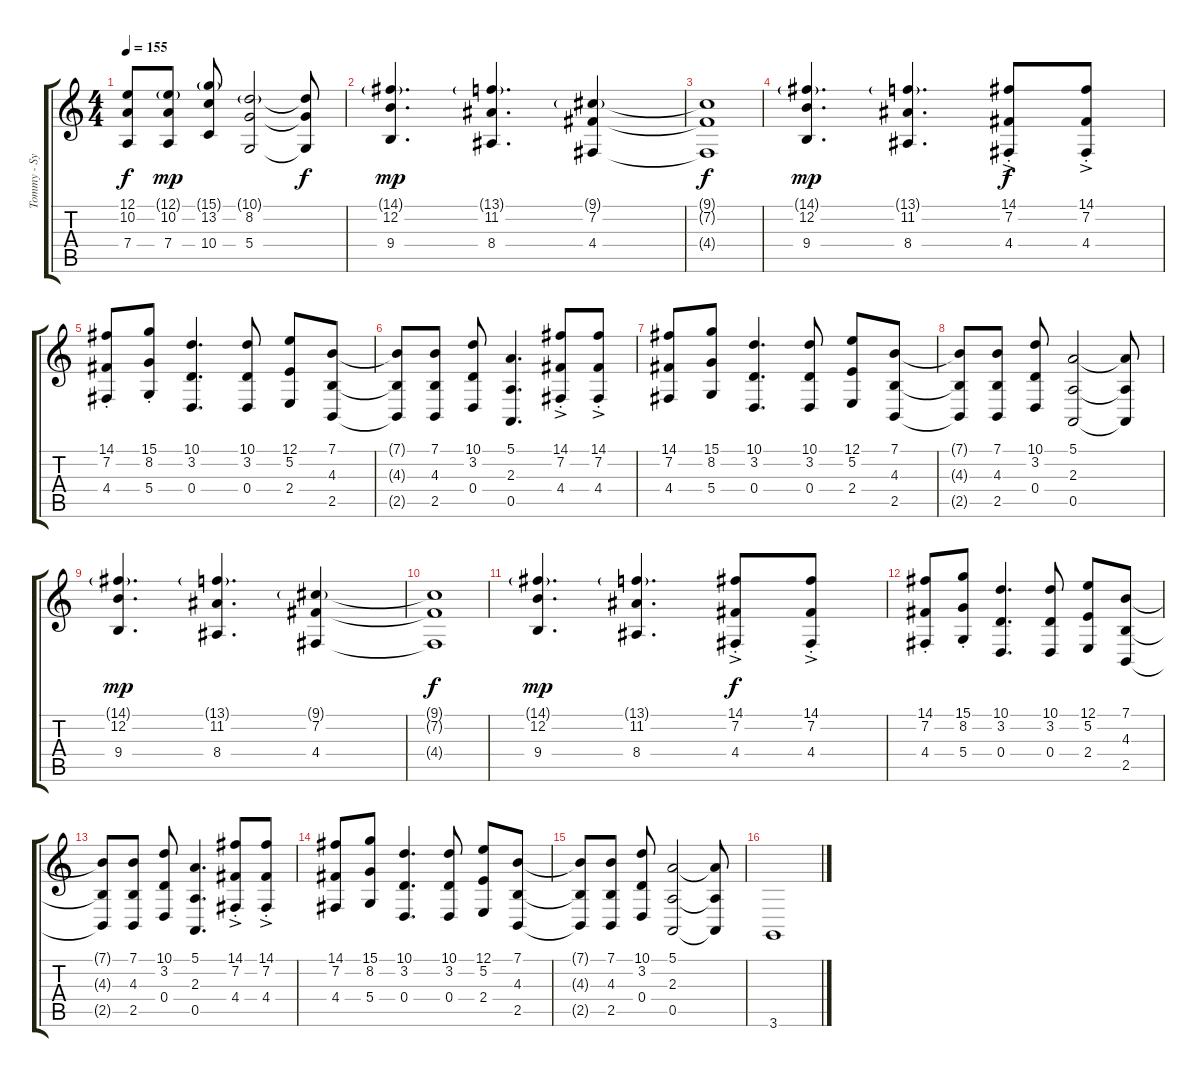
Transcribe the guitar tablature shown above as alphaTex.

\track ("Tommy - Synth" "Tommy - Sy") {instrument synthstrings1}
\staff {score tabs}
\tuning (E4 B3 G3 D3 A2 E2) {hide}
\ts (4 4)
\tempo 155
\clef g2
\ks c
(12.1{t} 10.2{t} 7.4{t}).8{dy f} (12.1{g} 10.2 7.4).8{dy mp} (15.1{g} 13.2 10.4).8 (10.1{g} 8.2 5.4).2 (10.1{t} 8.2{t} 5.4{t}).8{dy f} |
(14.1{g} 12.2 9.4).4{d dy mp} (13.1{g} 11.2 8.4).4{d} (9.1{g} 7.2 4.4).4 |
(9.1{t} 7.2{t} 4.4{t}).1{dy f} |
(14.1{g} 12.2 9.4).4{d dy mp} (13.1{g} 11.2 8.4).4{d} (14.1{ac st} 7.2{ac st} 4.4{ac st}).8{dy f} (14.1{ac st} 7.2{ac st} 4.4{ac st}).8 |
(14.1{st} 7.2{st} 4.4{st}).8 (15.1{st} 8.2{st} 5.4{st}).8 (10.1 3.2 0.4).4{d} (10.1 3.2 0.4).8 (12.1 5.2 2.4).8 (7.1 4.3 2.5).8 |
(7.1{t} 4.3{t} 2.5{t}).8 (7.1 4.3 2.5).8 (10.1 3.2 0.4).8 (5.1 2.3 0.5).4{d} (14.1{ac st} 7.2{ac st} 4.4{ac st}).8 (14.1{ac st} 7.2{ac st} 4.4{ac st}).8 |
(14.1 7.2 4.4).8 (15.1 8.2 5.4).8 (10.1 3.2 0.4).4{d} (10.1 3.2 0.4).8 (12.1 5.2 2.4).8 (7.1 4.3 2.5).8 |
(7.1{t} 4.3{t} 2.5{t}).8 (7.1 4.3 2.5).8 (10.1 3.2 0.4).8 (5.1 2.3 0.5).2 (5.1{t} 2.3{t} 0.5{t}).8 |
(14.1{g} 12.2 9.4).4{d dy mp} (13.1{g} 11.2 8.4).4{d} (9.1{g} 7.2 4.4).4 |
(9.1{t} 7.2{t} 4.4{t}).1{dy f} |
(14.1{g} 12.2 9.4).4{d dy mp} (13.1{g} 11.2 8.4).4{d} (14.1{ac st} 7.2{ac st} 4.4{ac st}).8{dy f} (14.1{ac st} 7.2{ac st} 4.4{ac st}).8 |
(14.1{st} 7.2{st} 4.4{st}).8 (15.1{st} 8.2{st} 5.4{st}).8 (10.1 3.2 0.4).4{d} (10.1 3.2 0.4).8 (12.1 5.2 2.4).8 (7.1 4.3 2.5).8 |
(7.1{t} 4.3{t} 2.5{t}).8 (7.1 4.3 2.5).8 (10.1 3.2 0.4).8 (5.1 2.3 0.5).4{d} (14.1{ac st} 7.2{ac st} 4.4{ac st}).8 (14.1{ac st} 7.2{ac st} 4.4{ac st}).8 |
(14.1 7.2 4.4).8 (15.1 8.2 5.4).8 (10.1 3.2 0.4).4{d} (10.1 3.2 0.4).8 (12.1 5.2 2.4).8 (7.1 4.3 2.5).8 |
(7.1{t} 4.3{t} 2.5{t}).8 (7.1 4.3 2.5).8 (10.1 3.2 0.4).8 (5.1 2.3 0.5).2 (5.1{t} 2.3{t} 0.5{t}).8 |
3.6.1
